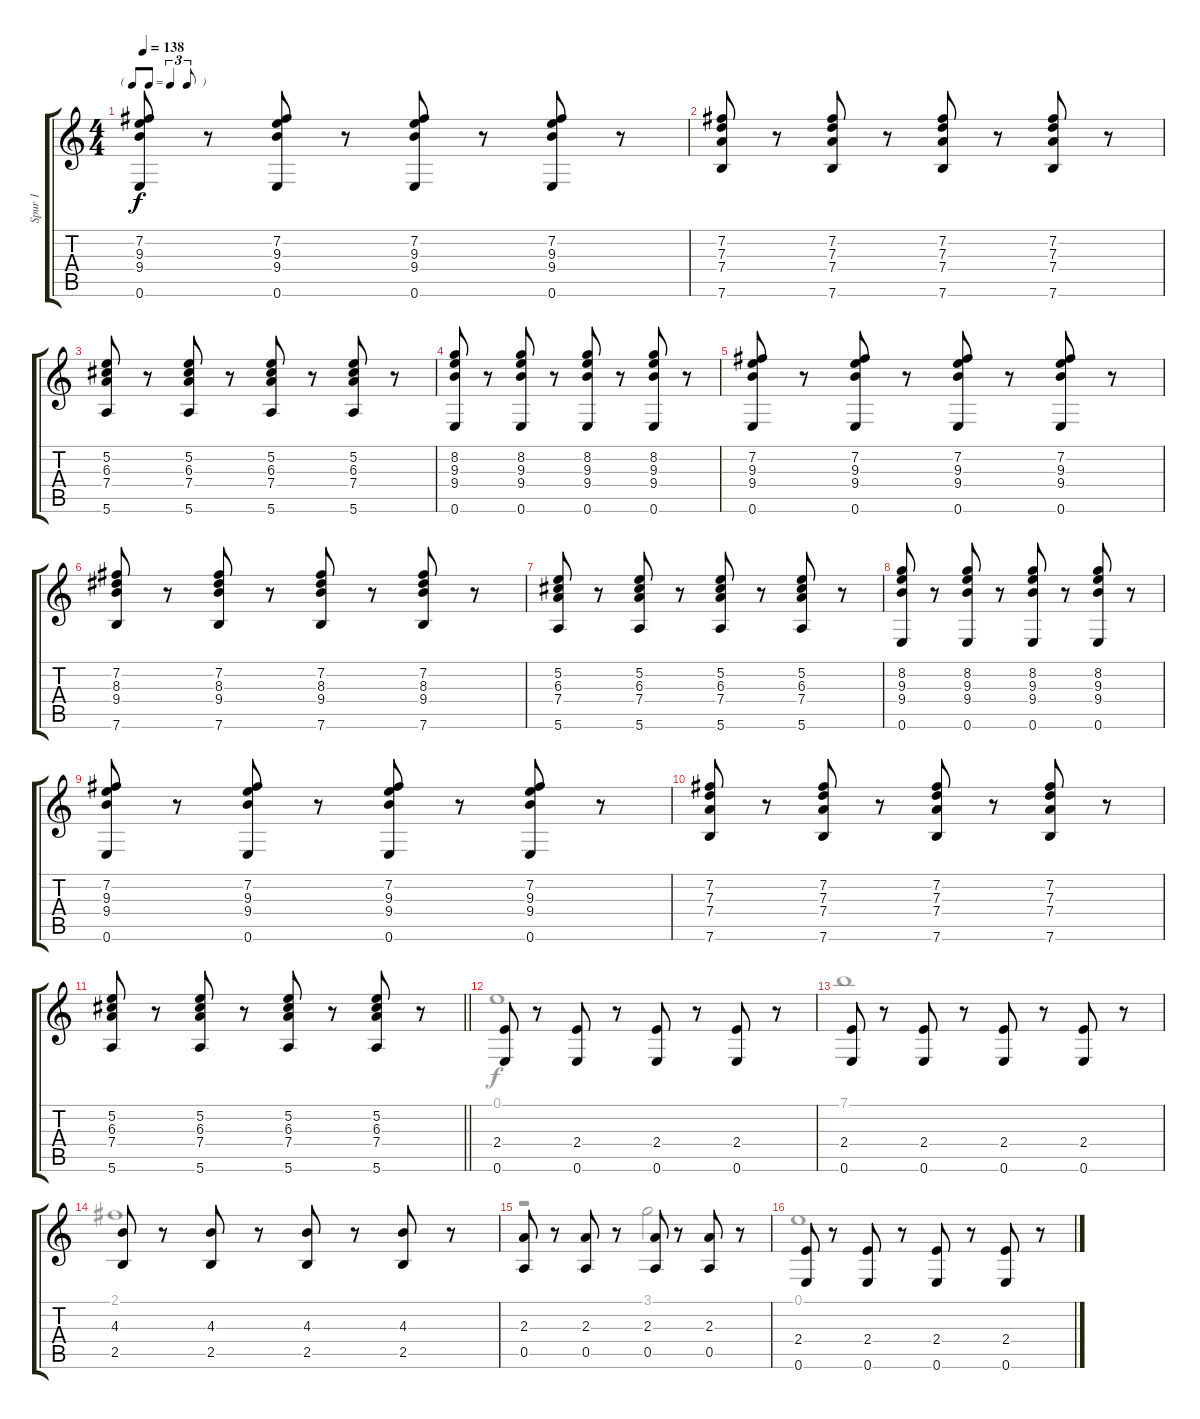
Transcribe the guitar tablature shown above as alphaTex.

\track ("Spur 1" "Spur 1") {instrument acousticguitarsteel}
\staff {score tabs}
\tuning (E4 B3 G3 D3 A2 E2) {hide}
\voice
\ts (4 4)
\tf triplet8th
\tempo 138
\clef g2
\ks c
(7.2 9.3 9.4 0.6).8{dy f} r.8 (7.2 9.3 9.4 0.6).8 r.8 (7.2 9.3 9.4 0.6).8 r.8 (7.2 9.3 9.4 0.6).8 r.8 |
(7.2 7.3 7.4 7.6).8 r.8 (7.2 7.3 7.4 7.6).8 r.8 (7.2 7.3 7.4 7.6).8 r.8 (7.2 7.3 7.4 7.6).8 r.8 |
(5.2 6.3 7.4 5.6).8 r.8 (5.2 6.3 7.4 5.6).8 r.8 (5.2 6.3 7.4 5.6).8 r.8 (5.2 6.3 7.4 5.6).8 r.8 |
(8.2 9.3 9.4 0.6).8 r.8 (8.2 9.3 9.4 0.6).8 r.8 (8.2 9.3 9.4 0.6).8 r.8 (8.2 9.3 9.4 0.6).8 r.8 |
(7.2 9.3 9.4 0.6).8 r.8 (7.2 9.3 9.4 0.6).8 r.8 (7.2 9.3 9.4 0.6).8 r.8 (7.2 9.3 9.4 0.6).8 r.8 |
(7.2 8.3 9.4 7.6).8 r.8 (7.2 8.3 9.4 7.6).8 r.8 (7.2 8.3 9.4 7.6).8 r.8 (7.2 8.3 9.4 7.6).8 r.8 |
(5.2 6.3 7.4 5.6).8 r.8 (5.2 6.3 7.4 5.6).8 r.8 (5.2 6.3 7.4 5.6).8 r.8 (5.2 6.3 7.4 5.6).8 r.8 |
(8.2 9.3 9.4 0.6).8 r.8 (8.2 9.3 9.4 0.6).8 r.8 (8.2 9.3 9.4 0.6).8 r.8 (8.2 9.3 9.4 0.6).8 r.8 |
(7.2 9.3 9.4 0.6).8 r.8 (7.2 9.3 9.4 0.6).8 r.8 (7.2 9.3 9.4 0.6).8 r.8 (7.2 9.3 9.4 0.6).8 r.8 |
(7.2 7.3 7.4 7.6).8 r.8 (7.2 7.3 7.4 7.6).8 r.8 (7.2 7.3 7.4 7.6).8 r.8 (7.2 7.3 7.4 7.6).8 r.8 |
\barLineRight lightlight
(5.2 6.3 7.4 5.6).8 r.8 (5.2 6.3 7.4 5.6).8 r.8 (5.2 6.3 7.4 5.6).8 r.8 (5.2 6.3 7.4 5.6).8 r.8 |
(2.4 0.6).8 r.8 (2.4 0.6).8 r.8 (2.4 0.6).8 r.8 (2.4 0.6).8 r.8 |
(2.4 0.6).8 r.8 (2.4 0.6).8 r.8 (2.4 0.6).8 r.8 (2.4 0.6).8 r.8 |
(4.3 2.5).8 r.8 (4.3 2.5).8 r.8 (4.3 2.5).8 r.8 (4.3 2.5).8 r.8 |
(2.3 0.5).8 r.8 (2.3 0.5).8 r.8 (2.3 0.5).8 r.8 (2.3 0.5).8 r.8 |
(2.4 0.6).8 r.8 (2.4 0.6).8 r.8 (2.4 0.6).8 r.8 (2.4 0.6).8 r.8
\voice
\clef g2
\ottava regular
\simile none
\ks c
|
|
|
|
|
|
|
|
|
|
\barLineRight lightlight
|
0.1.1 |
7.1.1 |
2.1.1 |
r.2 3.1.2 |
0.1.1
